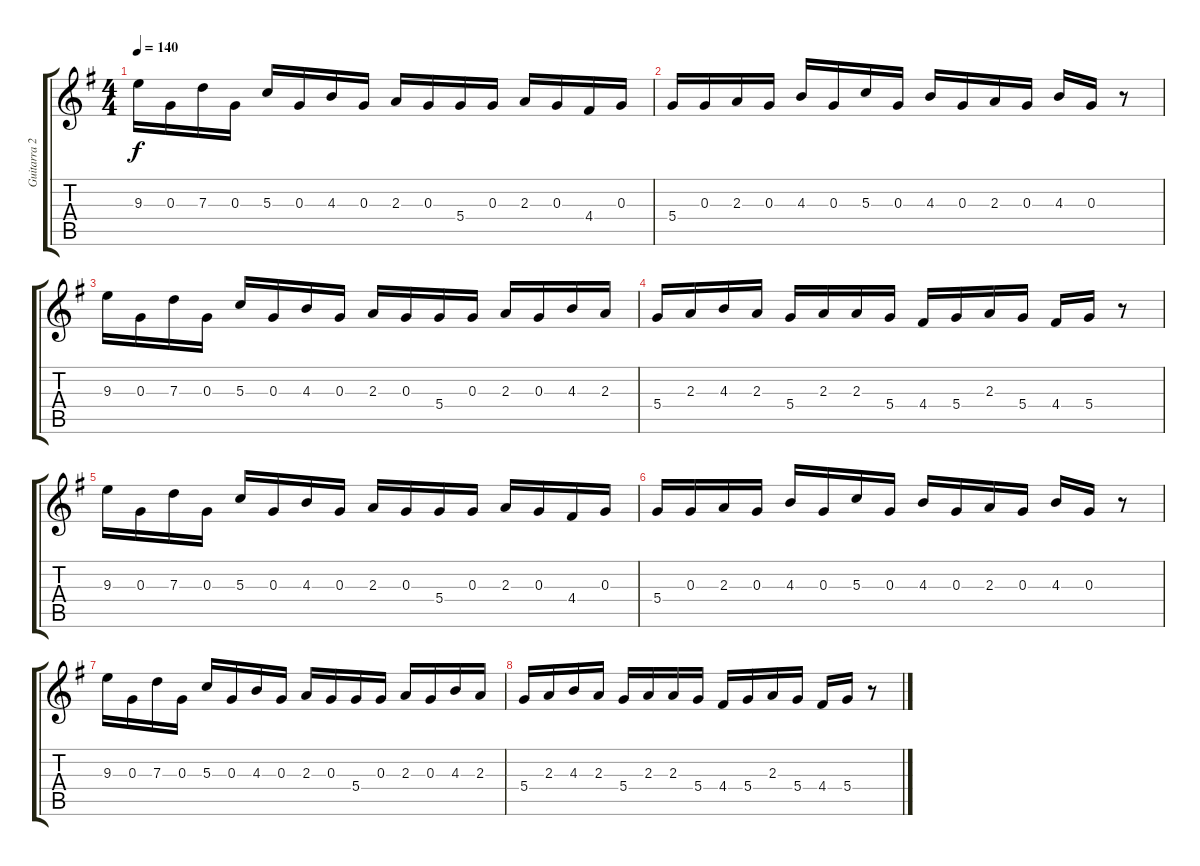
\track ("Guitarra 2 - (Guitar 2)" "Guitarra 2") {instrument overdrivenguitar}
\staff {score tabs}
\tuning (E4 B3 G3 D3 A2 E2) {hide}
\ts (4 4)
\tempo 140
\clef g2
\ks eminor
9.3.16{dy f} 0.3.16 7.3.16 0.3.16 5.3.16 0.3.16 4.3.16 0.3.16 2.3.16 0.3.16 5.4.16 0.3.16 2.3.16 0.3.16 4.4.16 0.3.16 |
5.4.16 0.3.16 2.3.16 0.3.16 4.3.16 0.3.16 5.3.16 0.3.16 4.3.16 0.3.16 2.3.16 0.3.16 4.3.16 0.3.16 r.8 |
9.3.16 0.3.16 7.3.16 0.3.16 5.3.16 0.3.16 4.3.16 0.3.16 2.3.16 0.3.16 5.4.16 0.3.16 2.3.16 0.3.16 4.3.16 2.3.16 |
5.4.16 2.3.16 4.3.16 2.3.16 5.4.16 2.3.16 2.3.16 5.4.16 4.4.16 5.4.16 2.3.16 5.4.16 4.4.16 5.4.16 r.8 |
9.3.16 0.3.16 7.3.16 0.3.16 5.3.16 0.3.16 4.3.16 0.3.16 2.3.16 0.3.16 5.4.16 0.3.16 2.3.16 0.3.16 4.4.16 0.3.16 |
5.4.16 0.3.16 2.3.16 0.3.16 4.3.16 0.3.16 5.3.16 0.3.16 4.3.16 0.3.16 2.3.16 0.3.16 4.3.16 0.3.16 r.8 |
9.3.16 0.3.16 7.3.16 0.3.16 5.3.16 0.3.16 4.3.16 0.3.16 2.3.16 0.3.16 5.4.16 0.3.16 2.3.16 0.3.16 4.3.16 2.3.16 |
5.4.16 2.3.16 4.3.16 2.3.16 5.4.16 2.3.16 2.3.16 5.4.16 4.4.16 5.4.16 2.3.16 5.4.16 4.4.16 5.4.16 r.8
